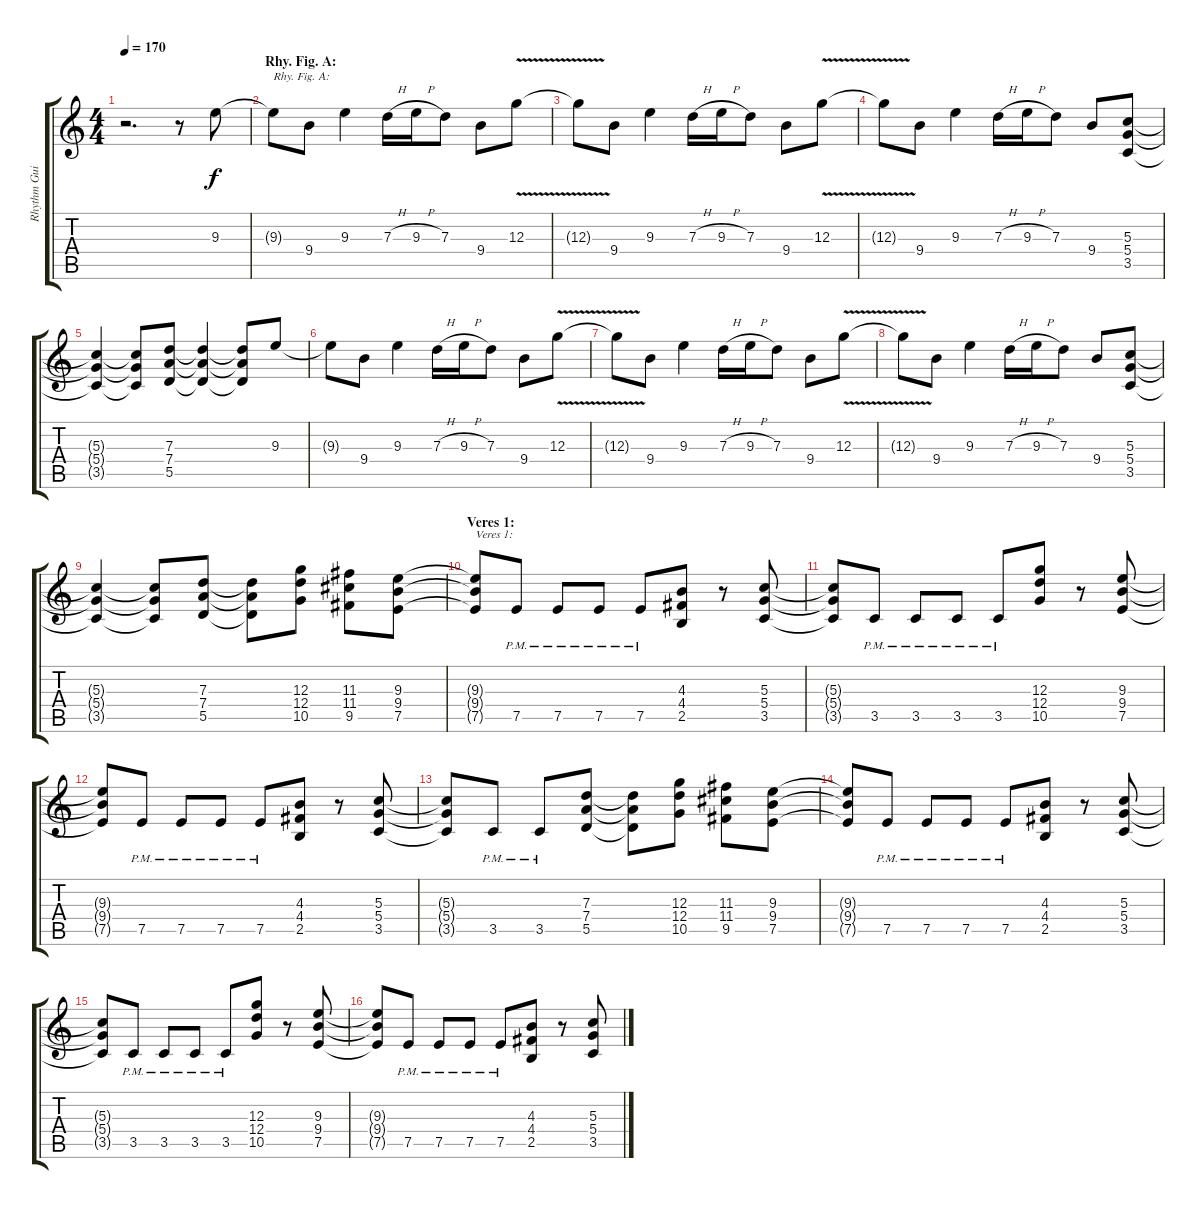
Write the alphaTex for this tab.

\track ("Rhythm Guitar 1" "Rhythm Gui") {instrument distortionguitar}
\staff {score tabs}
\tuning (E4 B3 G3 D3 A2 E2) {hide}
\ts (4 4)
\tempo 170
\clef g2
\ks c
r.2{d dy f instrument distortionguitar} r.8 9.3.8 |
\section ("" "Rhy. Fig. A:")
9.3{t}.8{txt "Rhy. Fig. A:"} 9.4.8 9.3.4 7.3{h}.16 9.3{h}.16 7.3.8 9.4.8 12.3{v}.8 |
12.3{t}.8 9.4.8 9.3.4 7.3{h}.16 9.3{h}.16 7.3.8 9.4.8 12.3{v}.8 |
12.3{t}.8 9.4.8 9.3.4 7.3{h}.16 9.3{h}.16 7.3.8 9.4.8 (5.3 5.4 3.5).8 |
(5.3{t} 5.4{t} 3.5{t}).4 (5.3{t} 5.4{t} 3.5{t}).8 (7.3 7.4 5.5).8 (7.3{t} 7.4{t} 5.5{t}).4 (7.3{t} 7.4{t} 5.5{t}).8 9.3.8 |
9.3{t}.8 9.4.8 9.3.4 7.3{h}.16 9.3{h}.16 7.3.8 9.4.8 12.3{v}.8 |
12.3{t}.8 9.4.8 9.3.4 7.3{h}.16 9.3{h}.16 7.3.8 9.4.8 12.3{v}.8 |
12.3{t}.8 9.4.8 9.3.4 7.3{h}.16 9.3{h}.16 7.3.8 9.4.8 (5.3 5.4 3.5).8 |
(5.3{t} 5.4{t} 3.5{t}).4 (5.3{t} 5.4{t} 3.5{t}).8 (7.3 7.4 5.5).8 (7.3{t} 7.4{t} 5.5{t}).8 (12.3 12.4 10.5).8 (11.3 11.4 9.5).8 (9.3 9.4 7.5).8 |
\section ("" "Veres 1:")
(9.3{t} 9.4{t} 7.5{t}).8{txt "Veres 1:"} 7.5{pm}.8 7.5{pm}.8 7.5{pm}.8 7.5{pm}.8 (4.3 4.4 2.5).8 r.8 (5.3 5.4 3.5).8 |
(5.3{t} 5.4{t} 3.5{t}).8 3.5{pm}.8 3.5{pm}.8 3.5{pm}.8 3.5{pm}.8 (12.3 12.4 10.5).8 r.8 (9.3 9.4 7.5).8 |
(9.3{t} 9.4{t} 7.5{t}).8 7.5{pm}.8 7.5{pm}.8 7.5{pm}.8 7.5{pm}.8 (4.3 4.4 2.5).8 r.8 (5.3 5.4 3.5).8 |
(5.3{t} 5.4{t} 3.5{t}).8 3.5{pm}.8 3.5{pm}.8 (7.3 7.4 5.5).8 (7.3{t} 7.4{t} 5.5{t}).8 (12.3 12.4 10.5).8 (11.3 11.4 9.5).8 (9.3 9.4 7.5).8 |
(9.3{t} 9.4{t} 7.5{t}).8 7.5{pm}.8 7.5{pm}.8 7.5{pm}.8 7.5{pm}.8 (4.3 4.4 2.5).8 r.8 (5.3 5.4 3.5).8 |
(5.3{t} 5.4{t} 3.5{t}).8 3.5{pm}.8 3.5{pm}.8 3.5{pm}.8 3.5{pm}.8 (12.3 12.4 10.5).8 r.8 (9.3 9.4 7.5).8 |
(9.3{t} 9.4{t} 7.5{t}).8 7.5{pm}.8 7.5{pm}.8 7.5{pm}.8 7.5{pm}.8 (4.3 4.4 2.5).8 r.8 (5.3 5.4 3.5).8
